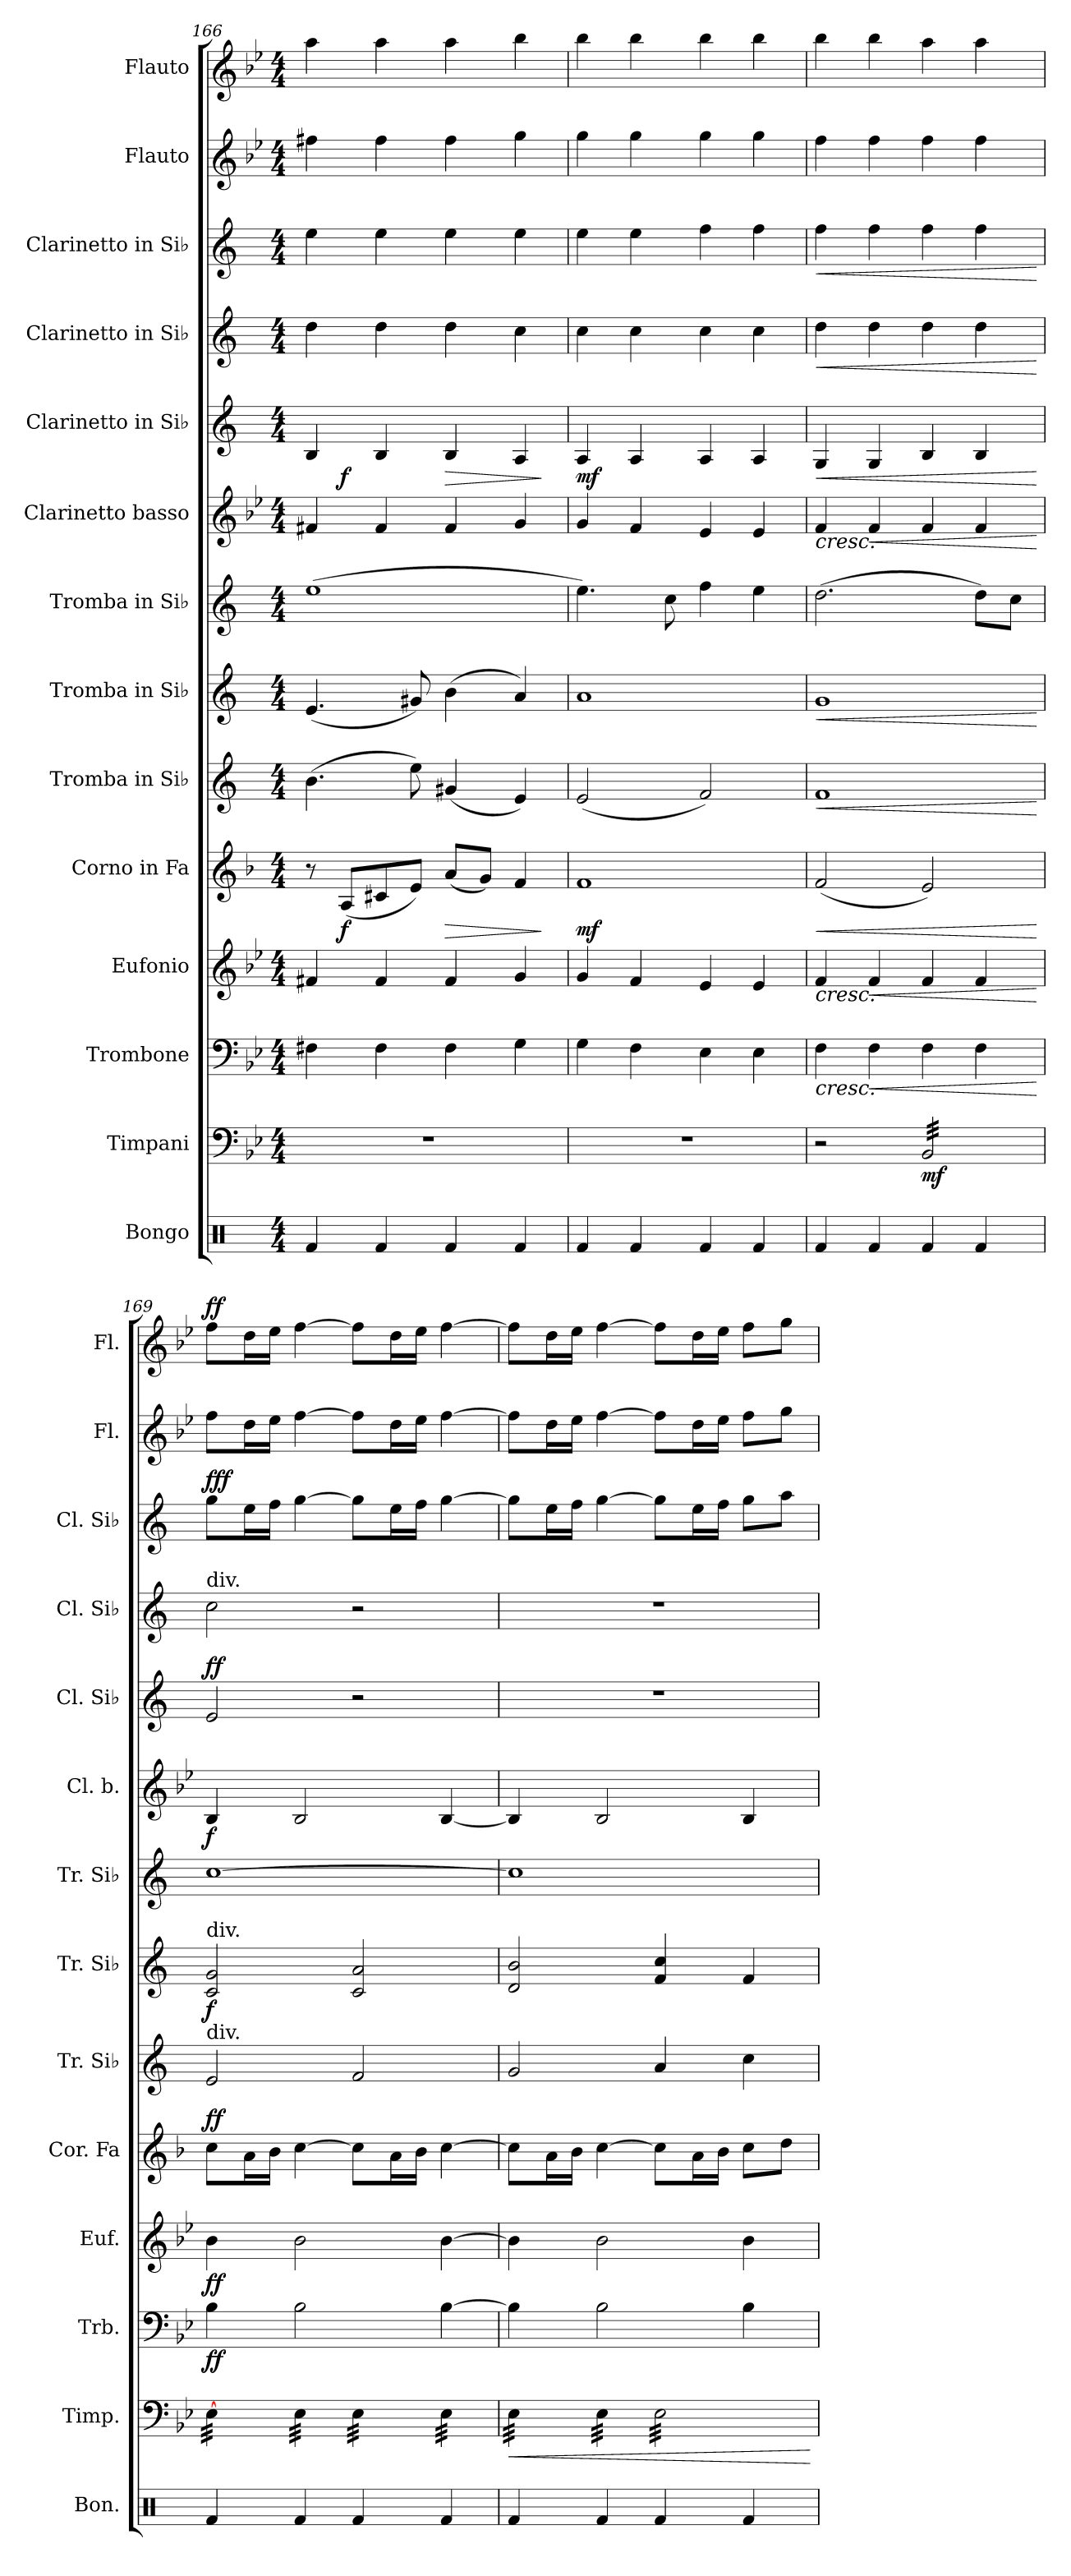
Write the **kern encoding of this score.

**kern	**kern	**dynam	**kern	**dynam	**kern	**dynam	**kern	**dynam	**kern	**dynam	**kern	**dynam	**kern	**kern	**dynam	**kern	**dynam	**kern	**dynam	**kern	**dynam	**kern	**kern	**dynam
*part14	*part13	*part13	*part12	*part12	*part11	*part11	*part10	*part10	*part9	*part9	*part8	*part8	*part7	*part6	*part6	*part5	*part5	*part4	*part4	*part3	*part3	*part2	*part1	*part1
*staff14	*staff13	*staff13	*staff12	*staff12	*staff11	*staff11	*staff10	*staff10	*staff9	*staff9	*staff8	*staff8	*staff7	*staff6	*staff6	*staff5	*staff5	*staff4	*staff4	*staff3	*staff3	*staff2	*staff1	*staff1
*I"Bongo	*I"Timpani	*	*I"Trombone	*	*I"Eufonio	*	*I"Corno in Fa	*	*I"Tromba in Si♭	*	*I"Tromba in Si♭	*	*I"Tromba in Si♭	*I"Clarinetto basso	*	*I"Clarinetto in Si♭	*	*I"Clarinetto in Si♭	*	*I"Clarinetto in Si♭	*	*I"Flauto	*I"Flauto	*
*I'Bon.	*I'Timp.	*	*I'Trb.	*	*I'Euf.	*	*I'Cor. Fa	*	*I'Tr. Si♭	*	*I'Tr. Si♭	*	*I'Tr. Si♭	*I'Cl. b.	*	*I'Cl. Si♭	*	*I'Cl. Si♭	*	*I'Cl. Si♭	*	*I'Fl.	*I'Fl.	*
*clefX	*clefF4	*	*clefF4	*	*clefG2	*	*clefG2	*	*clefG2	*	*clefG2	*	*clefG2	*clefG2	*	*clefG2	*	*clefG2	*	*clefG2	*	*clefG2	*clefG2	*
*	*	*	*	*	*ITrd8c14	*	*ITrd4c7	*	*ITrd1c2	*	*ITrd1c2	*	*ITrd1c2	*ITrd8c14	*	*ITrd1c2	*	*ITrd1c2	*	*ITrd1c2	*	*	*	*
*k[]	*k[b-e-]	*	*k[b-e-]	*	*k[b-e-]	*	*k[b-e-]	*	*k[b-e-]	*	*k[b-e-]	*	*k[b-e-]	*k[b-e-]	*	*k[b-e-]	*	*k[b-e-]	*	*k[b-e-]	*	*k[b-e-]	*k[b-e-]	*
*M4/4	*M4/4	*	*M4/4	*	*M4/4	*	*M4/4	*	*M4/4	*	*M4/4	*	*M4/4	*M4/4	*	*M4/4	*	*M4/4	*	*M4/4	*	*M4/4	*M4/4	*
=166	=166	=166	=166	=166	=166	=166	=166	=166	=166	=166	=166	=166	=166	=166	=166	=166	=166	=166	=166	=166	=166	=166	=166	=166
*	*	*	*	*	*	*	*	*	*	*	*	*	*	*	*	*^	*	*	*	*	*	*	*	*
4Rf/	1r	.	4F#X\	.	4F#X/	.	8r	.	(>4.a\	.	(<4.d/	.	(>1dd	4F#X/	.	4A/	8ryy	.	4cc\	.	4dd\	.	4ff#X\	4aa\	.
!	!	!	!	!	!	!	!	!LO:DY:b	!	!	!	!	!	!	!	!	!	!LO:DY:b	!	!	!	!	!	!	!
.	.	.	.	.	.	.	(<8D/L	f	.	.	.	.	.	.	.	.	2..ryy	f	.	.	.	.	.	.	.
4Rf/	.	.	4F#\	.	4F#/	.	8F#X/	.	.	.	.	.	.	4F#/	.	4A/	.	.	4cc\	.	4dd\	.	4ff#\	4aa\	.
.	.	.	.	.	.	.	8A/J)	.	8dd\)	.	8f#X/)	.	.	.	.	.	.	.	.	.	.	.	.	.	.
!	!	!	!	!	!	!	!	!LO:HP:b	!	!	!	!	!	!	!	!	!	!LO:HP:b	!	!	!	!	!	!	!
4Rf/	.	.	4F#\	.	4F#/	.	(<8d/L	>	(<4f#X/	.	(>4a\	.	.	4F#/	.	4A/	.	>	4cc\	.	4dd\	.	4ff#\	4aa\	.
.	.	.	.	.	.	.	8c/J)	.	.	.	.	.	.	.	.	.	.	.	.	.	.	.	.	.	.
4Rf/	.	.	4G\	.	4G/	.	4B-/	.	4d/)	.	4g/)	.	.	4G/	.	4G/	.	.	4b-\	.	4dd\	.	4gg\	4bb-\	.
.	.	.	.	.	.	.	.	]	.	.	.	.	.	.	.	.	.	]	.	.	.	.	.	.	.
!!LO:PB:g=z
=167	=167	=167	=167	=167	=167	=167	=167	=167	=167	=167	=167	=167	=167	=167	=167	=167	=167	=167	=167	=167	=167	=167	=167	=167	=167
!	!	!	!	!	!	!	!	!LO:DY:b	!	!	!	!	!	!	!	!	!	!LO:DY:b	!	!	!	!	!	!	!
*	*	*	*	*	*	*	*	*	*	*	*	*	*	*	*	*v	*v	*	*	*	*	*	*	*	*
4Rf/	1r	.	4G\	.	4G/	.	1B-	mf	(<2d/	.	1g	.	4.dd\)	4G/	.	4G/	mf	4b-\	.	4dd\	.	4gg\	4bb-\	.
4Rf/	.	.	4F\	.	4F/	.	.	.	.	.	.	.	.	4F/	.	4G/	.	4b-\	.	4dd\	.	4gg\	4bb-\	.
.	.	.	.	.	.	.	.	.	.	.	.	.	8b-\	.	.	.	.	.	.	.	.	.	.	.
4Rf/	.	.	4E-\	.	4E-/	.	.	.	2e-/)	.	.	.	4ee-\	4E-/	.	4G/	.	4b-\	.	4ee-\	.	4gg\	4bb-\	.
4Rf/	.	.	4E-\	.	4E-/	.	.	.	.	.	.	.	4dd\	4E-/	.	4G/	.	4b-\	.	4ee-\	.	4gg\	4bb-\	.
=168	=168	=168	=168	=168	=168	=168	=168	=168	=168	=168	=168	=168	=168	=168	=168	=168	=168	=168	=168	=168	=168	=168	=168	=168
!	!	!	!	!LO:HP:b	!	!LO:HP:b	!	!LO:HP:b	!	!LO:HP:b	!	!LO:HP:b	!	!	!LO:HP:b	!	!LO:HP:b	!	!LO:HP:b	!	!LO:HP:b	!	!	!
4Rf/	2r	.	4F\	<	4F/	<	(<2B-/	<	1e-	<	1f	<	(>2.cc\	4F/	<	4F/	<	4cc\	<	4ee-\	<	4ff\	4bb-\	.
!	!	!	!	!LO:HP:b	!	!LO:HP:b	!	!	!	!	!	!	!	!	!LO:HP:b	!	!	!	!	!	!	!	!	!
4Rf/	.	.	4F\	<	4F/	<	.	.	.	.	.	.	.	4F/	<	4F/	.	4cc\	.	4ee-\	.	4ff\	4bb-\	.
!	!	!LO:DY:b	!	!	!	!	!	!	!	!	!	!	!	!	!	!	!	!	!	!	!	!	!	!
*	*tremolo	*	*	*	*	*	*	*	*	*	*	*	*	*	*	*	*	*	*	*	*	*	*	*
4Rf/	32BB-/LLL	mf	4F\	.	4F/	.	2A/)	.	.	.	.	.	.	4F/	.	4A/	.	4cc\	.	4ee-\	.	4ff\	4aa\	.
.	32BB-/	.	.	.	.	.	.	.	.	.	.	.	.	.	.	.	.	.	.	.	.	.	.	.
.	32BB-/	.	.	.	.	.	.	.	.	.	.	.	.	.	.	.	.	.	.	.	.	.	.	.
.	32BB-/	.	.	.	.	.	.	.	.	.	.	.	.	.	.	.	.	.	.	.	.	.	.	.
.	32BB-/	.	.	.	.	.	.	.	.	.	.	.	.	.	.	.	.	.	.	.	.	.	.	.
.	32BB-/	.	.	.	.	.	.	.	.	.	.	.	.	.	.	.	.	.	.	.	.	.	.	.
.	32BB-/	.	.	.	.	.	.	.	.	.	.	.	.	.	.	.	.	.	.	.	.	.	.	.
.	32BB-/	.	.	.	.	.	.	.	.	.	.	.	.	.	.	.	.	.	.	.	.	.	.	.
4Rf/	32BB-/	.	4F\	.	4F/	.	.	.	.	.	.	.	8cc\L)	4F/	.	4A/	.	4cc\	.	4ee-\	.	4ff\	4aa\	.
.	32BB-/	.	.	.	.	.	.	.	.	.	.	.	.	.	.	.	.	.	.	.	.	.	.	.
.	32BB-/	.	.	.	.	.	.	.	.	.	.	.	.	.	.	.	.	.	.	.	.	.	.	.
.	32BB-/	.	.	.	.	.	.	.	.	.	.	.	.	.	.	.	.	.	.	.	.	.	.	.
.	32BB-/	.	.	.	.	.	.	.	.	.	.	.	8b-\J	.	.	.	.	.	.	.	.	.	.	.
.	32BB-/	.	.	.	.	.	.	.	.	.	.	.	.	.	.	.	.	.	.	.	.	.	.	.
.	32BB-/	.	.	.	.	.	.	.	.	.	.	.	.	.	.	.	.	.	.	.	.	.	.	.
.	32BB-/JJJ	.	.	.	.	.	.	.	.	.	.	.	.	.	.	.	.	.	.	.	.	.	.	.
.	.	.	.	[ [	.	[ [	.	[	.	[	.	[	.	.	[ [	.	[	.	[	.	[	.	.	.
=169	=169	=169	=169	=169	=169	=169	=169	=169	=169	=169	=169	=169	=169	=169	=169	=169	=169	=169	=169	=169	=169	=169	=169	=169
!	!	!	!	!	!	!	!	!	!	!	!	!	!	!	!	!	!	!LO:TX:a:t=div.	!	!	!	!	!	!
!	!	!	!	!	!	!	!	!	!	!	!LO:TX:a:t=div.	!	!	!	!	!	!	!	!	!	!	!	!	!
!	!	!	!	!	!	!	!	!	!LO:TX:a:t=div.	!	!	!	!	!	!	!	!	!	!	!	!	!	!	!
!	!	!	!	!LO:DY:b	!	!	!	!	!	!	!	!	!	!	!	!	!	!	!	!	!	!	!	!
!	!	!	!	!LO:DY:n=1:b	!	!LO:DY:b	!	!	!	!	!	!	!	!	!	!	!	!	!	!	!	!	!	!
!	!	!	!	!	!	!LO:DY:n=1:b	!	!LO:DY:a	!	!	!	!	!	!	!	!	!	!	!	!	!	!	!	!
!	!	!	!	!	!	!	!	!LO:DY:n=1:b	!	!	!	!LO:DY:b	!	!	!LO:DY:b	!	!LO:DY:a	!	!	!	!	!	!	!
!	!	!	!	!	!	!	!	!	!	!	!	!	!	!	!	!	!LO:DY:n=1:b	!	!	!	!LO:DY:b	!	!	!
!	!	!	!	!	!	!	!	!	!	!	!	!	!	!	!	!	!	!	!	!	!LO:DY:n=1:a	!	!	!
!	!	!	!	!	!	!	!	!	!	!	!	!	!	!	!	!	!	!	!	!	!LO:DY:n=2:b	!	!	!LO:DY:a
!	!	!	!	!	!	!	!	!	!	!	!	!	!	!	!	!	!	!	!	!	!	!	!	!LO:DY:n=1:b
4Rf/	[32E-\LLL	.	4B-\	f f	4B-\	f f	8f\L	f f	2d/	.	2B-/ 2f/	f	[1b-	4BB-/	f	2d/	f f	2b-\	.	8ff\L	f f f	8ff\L	8ff\L	f f
.	32E-\	.	.	.	.	.	.	.	.	.	.	.	.	.	.	.	.	.	.	.	.	.	.	.
.	32E-\	.	.	.	.	.	.	.	.	.	.	.	.	.	.	.	.	.	.	.	.	.	.	.
.	32E-\	.	.	.	.	.	.	.	.	.	.	.	.	.	.	.	.	.	.	.	.	.	.	.
.	32E-\	.	.	.	.	.	16d\L	.	.	.	.	.	.	.	.	.	.	.	.	16dd\L	.	16dd\L	16dd\L	.
.	32E-\	.	.	.	.	.	.	.	.	.	.	.	.	.	.	.	.	.	.	.	.	.	.	.
.	32E-\	.	.	.	.	.	16e-\JJ	.	.	.	.	.	.	.	.	.	.	.	.	16ee-\JJ	.	16ee-\JJ	16ee-\JJ	.
.	32E-\JJJ	.	.	.	.	.	.	.	.	.	.	.	.	.	.	.	.	.	.	.	.	.	.	.
4Rf/	32E-\LLL	.	2B-\	.	2B-\	.	[4f\	.	.	.	.	.	.	2BB-/	.	.	.	.	.	[4ff\	.	[4ff\	[4ff\	.
.	32E-\	.	.	.	.	.	.	.	.	.	.	.	.	.	.	.	.	.	.	.	.	.	.	.
.	32E-\	.	.	.	.	.	.	.	.	.	.	.	.	.	.	.	.	.	.	.	.	.	.	.
.	32E-\	.	.	.	.	.	.	.	.	.	.	.	.	.	.	.	.	.	.	.	.	.	.	.
.	32E-\	.	.	.	.	.	.	.	.	.	.	.	.	.	.	.	.	.	.	.	.	.	.	.
.	32E-\	.	.	.	.	.	.	.	.	.	.	.	.	.	.	.	.	.	.	.	.	.	.	.
.	32E-\	.	.	.	.	.	.	.	.	.	.	.	.	.	.	.	.	.	.	.	.	.	.	.
.	32E-\JJJ	.	.	.	.	.	.	.	.	.	.	.	.	.	.	.	.	.	.	.	.	.	.	.
4Rf/	32E-\LLL	.	.	.	.	.	8f\L]	.	2e-/	.	2B-/ 2g/	.	.	.	.	2r	.	2r	.	8ff\L]	.	8ff\L]	8ff\L]	.
.	32E-\	.	.	.	.	.	.	.	.	.	.	.	.	.	.	.	.	.	.	.	.	.	.	.
.	32E-\	.	.	.	.	.	.	.	.	.	.	.	.	.	.	.	.	.	.	.	.	.	.	.
.	32E-\	.	.	.	.	.	.	.	.	.	.	.	.	.	.	.	.	.	.	.	.	.	.	.
.	32E-\	.	.	.	.	.	16d\L	.	.	.	.	.	.	.	.	.	.	.	.	16dd\L	.	16dd\L	16dd\L	.
.	32E-\	.	.	.	.	.	.	.	.	.	.	.	.	.	.	.	.	.	.	.	.	.	.	.
.	32E-\	.	.	.	.	.	16e-\JJ	.	.	.	.	.	.	.	.	.	.	.	.	16ee-\JJ	.	16ee-\JJ	16ee-\JJ	.
.	32E-\JJJ	.	.	.	.	.	.	.	.	.	.	.	.	.	.	.	.	.	.	.	.	.	.	.
4Rf/	32E-\LLL	.	[4B-\	.	[4B-\	.	[4f\	.	.	.	.	.	.	[4BB-/	.	.	.	.	.	[4ff\	.	[4ff\	[4ff\	.
.	32E-\	.	.	.	.	.	.	.	.	.	.	.	.	.	.	.	.	.	.	.	.	.	.	.
.	32E-\	.	.	.	.	.	.	.	.	.	.	.	.	.	.	.	.	.	.	.	.	.	.	.
.	32E-\	.	.	.	.	.	.	.	.	.	.	.	.	.	.	.	.	.	.	.	.	.	.	.
.	32E-\	.	.	.	.	.	.	.	.	.	.	.	.	.	.	.	.	.	.	.	.	.	.	.
.	32E-\	.	.	.	.	.	.	.	.	.	.	.	.	.	.	.	.	.	.	.	.	.	.	.
.	32E-\	.	.	.	.	.	.	.	.	.	.	.	.	.	.	.	.	.	.	.	.	.	.	.
.	32E-\JJJ	.	.	.	.	.	.	.	.	.	.	.	.	.	.	.	.	.	.	.	.	.	.	.
=170	=170	=170	=170	=170	=170	=170	=170	=170	=170	=170	=170	=170	=170	=170	=170	=170	=170	=170	=170	=170	=170	=170	=170	=170
!	!	!LO:HP:b	!	!	!	!	!	!	!	!	!	!	!	!	!	!	!	!	!	!	!	!	!	!
4Rf/	32E-\LLL	<	4B-\]	.	4B-\]	.	8f\L]	.	2f/	.	2c/ 2a/	.	1b-]	4BB-/]	.	1r	.	1r	.	8ff\L]	.	8ff\L]	8ff\L]	.
.	32E-\	.	.	.	.	.	.	.	.	.	.	.	.	.	.	.	.	.	.	.	.	.	.	.
.	32E-\	.	.	.	.	.	.	.	.	.	.	.	.	.	.	.	.	.	.	.	.	.	.	.
.	32E-\	.	.	.	.	.	.	.	.	.	.	.	.	.	.	.	.	.	.	.	.	.	.	.
.	32E-\	.	.	.	.	.	16d\L	.	.	.	.	.	.	.	.	.	.	.	.	16dd\L	.	16dd\L	16dd\L	.
.	32E-\	.	.	.	.	.	.	.	.	.	.	.	.	.	.	.	.	.	.	.	.	.	.	.
.	32E-\	.	.	.	.	.	16e-\JJ	.	.	.	.	.	.	.	.	.	.	.	.	16ee-\JJ	.	16ee-\JJ	16ee-\JJ	.
.	32E-\JJJ	.	.	.	.	.	.	.	.	.	.	.	.	.	.	.	.	.	.	.	.	.	.	.
4Rf/	32E-\LLL	.	2B-\	.	2B-\	.	[4f\	.	.	.	.	.	.	2BB-/	.	.	.	.	.	[4ff\	.	[4ff\	[4ff\	.
.	32E-\	.	.	.	.	.	.	.	.	.	.	.	.	.	.	.	.	.	.	.	.	.	.	.
.	32E-\	.	.	.	.	.	.	.	.	.	.	.	.	.	.	.	.	.	.	.	.	.	.	.
.	32E-\	.	.	.	.	.	.	.	.	.	.	.	.	.	.	.	.	.	.	.	.	.	.	.
.	32E-\	.	.	.	.	.	.	.	.	.	.	.	.	.	.	.	.	.	.	.	.	.	.	.
.	32E-\	.	.	.	.	.	.	.	.	.	.	.	.	.	.	.	.	.	.	.	.	.	.	.
.	32E-\	.	.	.	.	.	.	.	.	.	.	.	.	.	.	.	.	.	.	.	.	.	.	.
.	32E-\JJJ	.	.	.	.	.	.	.	.	.	.	.	.	.	.	.	.	.	.	.	.	.	.	.
4Rf/	32E-\LLL	.	.	.	.	.	8f\L]	.	4g/	.	4e-/ 4b-/	.	.	.	.	.	.	.	.	8ff\L]	.	8ff\L]	8ff\L]	.
.	32E-\	.	.	.	.	.	.	.	.	.	.	.	.	.	.	.	.	.	.	.	.	.	.	.
.	32E-\	.	.	.	.	.	.	.	.	.	.	.	.	.	.	.	.	.	.	.	.	.	.	.
.	32E-\	.	.	.	.	.	.	.	.	.	.	.	.	.	.	.	.	.	.	.	.	.	.	.
.	32E-\	.	.	.	.	.	16d\L	.	.	.	.	.	.	.	.	.	.	.	.	16dd\L	.	16dd\L	16dd\L	.
.	32E-\	.	.	.	.	.	.	.	.	.	.	.	.	.	.	.	.	.	.	.	.	.	.	.
.	32E-\	.	.	.	.	.	16e-\JJ	.	.	.	.	.	.	.	.	.	.	.	.	16ee-\JJ	.	16ee-\JJ	16ee-\JJ	.
.	32E-\	.	.	.	.	.	.	.	.	.	.	.	.	.	.	.	.	.	.	.	.	.	.	.
4Rf/	32E-\	.	4B-\	.	4B-\	.	8f\L	.	4b-\	.	4e-/	.	.	4BB-/	.	.	.	.	.	8ff\L	.	8ff\L	8ff\L	.
.	32E-\	.	.	.	.	.	.	.	.	.	.	.	.	.	.	.	.	.	.	.	.	.	.	.
.	32E-\	.	.	.	.	.	.	.	.	.	.	.	.	.	.	.	.	.	.	.	.	.	.	.
.	32E-\	.	.	.	.	.	.	.	.	.	.	.	.	.	.	.	.	.	.	.	.	.	.	.
.	32E-\	.	.	.	.	.	8g\J	.	.	.	.	.	.	.	.	.	.	.	.	8gg\J	.	8gg\J	8gg\J	.
.	32E-\	.	.	.	.	.	.	.	.	.	.	.	.	.	.	.	.	.	.	.	.	.	.	.
.	32E-\	.	.	.	.	.	.	.	.	.	.	.	.	.	.	.	.	.	.	.	.	.	.	.
.	32E-\JJJ	.	.	.	.	.	.	.	.	.	.	.	.	.	.	.	.	.	.	.	.	.	.	.
*	*Xtremolo	*	*	*	*	*	*	*	*	*	*	*	*	*	*	*	*	*	*	*	*	*	*	*
.	.	[	.	.	.	.	.	.	.	.	.	.	.	.	.	.	.	.	.	.	.	.	.	.
=	=	=	=	=	=	=	=	=	=	=	=	=	=	=	=	=	=	=	=	=	=	=	=	=
*-	*-	*-	*-	*-	*-	*-	*-	*-	*-	*-	*-	*-	*-	*-	*-	*-	*-	*-	*-	*-	*-	*-	*-	*-
